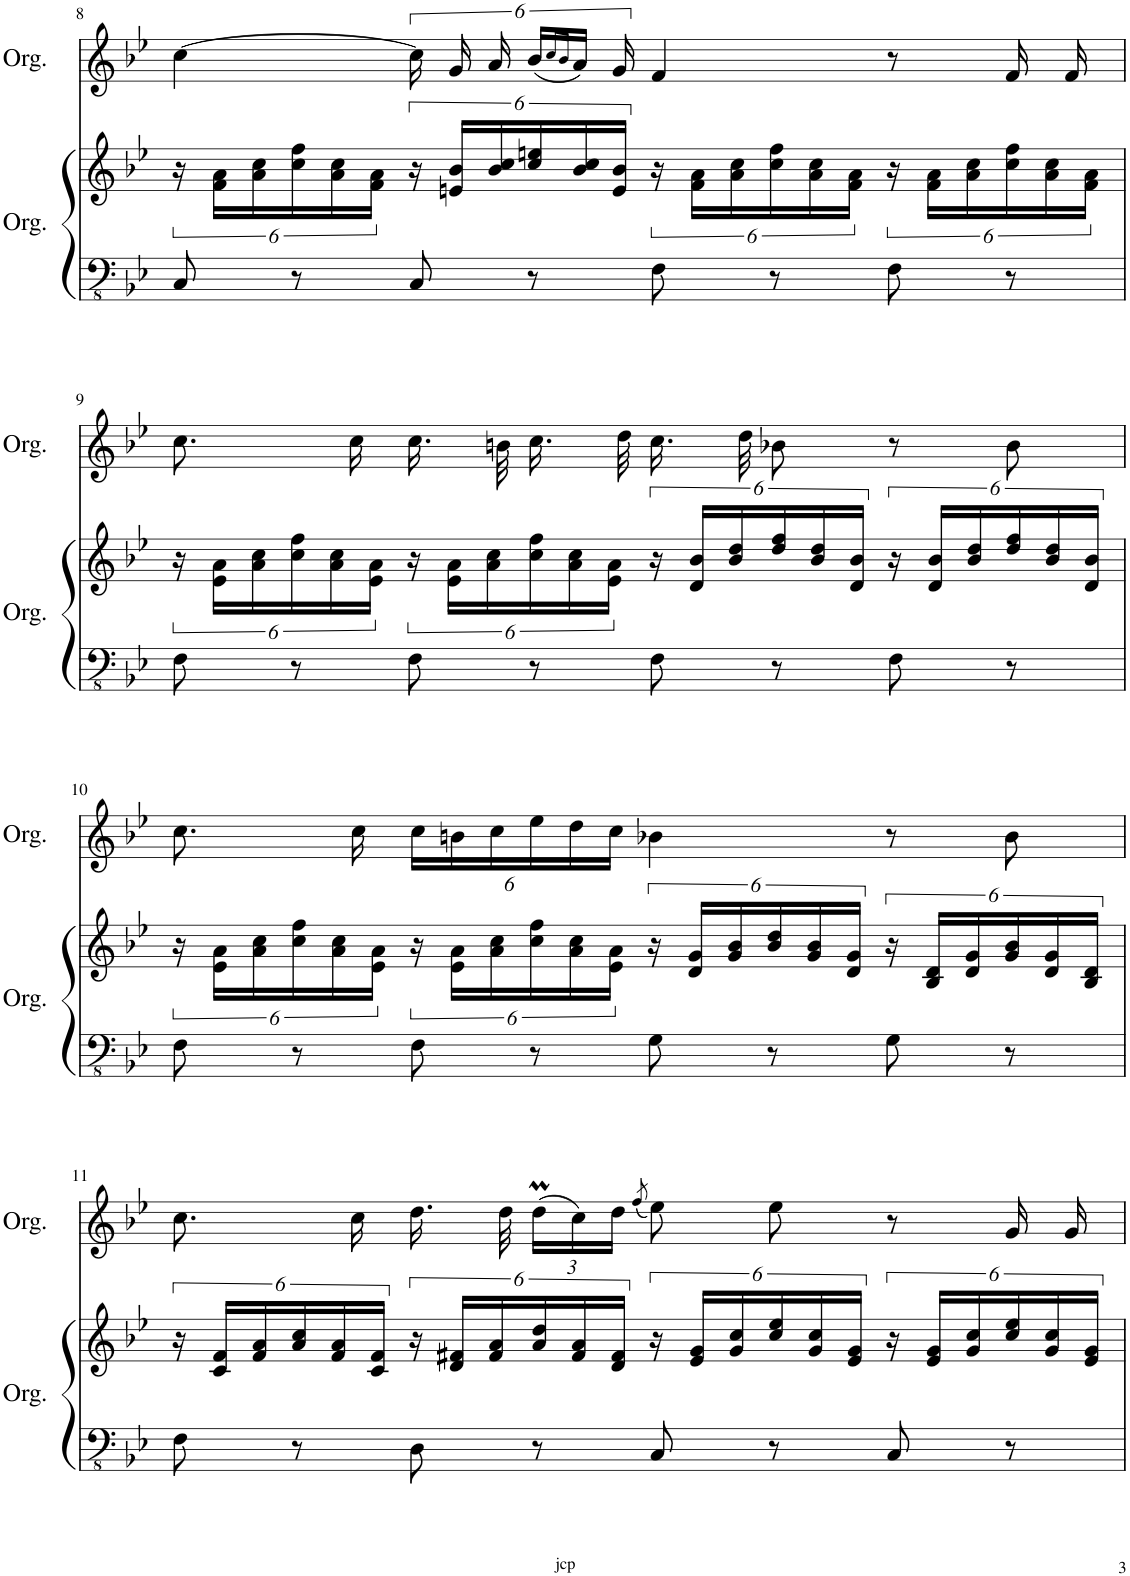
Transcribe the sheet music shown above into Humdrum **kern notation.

**kern	**kern	**kern
*part2	*part2	*part1
*staff3	*staff2	*staff1
*I"Orgue à tuyaux	*	*I"Orgue
*I'Org.	*	*I'Org.
!!LO:PB:g=z
*clefFv4	*clefG2	*clefG2
*k[b-e-]	*k[b-e-]	*k[b-e-]
*M4/4	*M4/4	*M4/4
*met(c)	*met(c)	*met(c)
=8	=8	=8
8CC/	24r	[4cc\
.	24f\ 24a\LL	.
.	24a\ 24cc\	.
8r	24cc\ 24ff\	.
.	24a\ 24cc\	.
.	24f\ 24a\JJ	.
8CC/	24r	24cc\]
.	24en/ 24b-/LL	24g/
.	24b-/ 24cc/	24a/
8r	24cc/ 24een/	(24b-/LL
.	.	16qcc/LL
.	.	16qb-/JJ
.	24b-/ 24cc/	24a/JJ)
.	24e/ 24b-/JJ	24g/
8FF\	24r	4f/
.	24f\ 24a\LL	.
.	24a\ 24cc\	.
8r	24cc\ 24ff\	.
.	24a\ 24cc\	.
.	24f\ 24a\JJ	.
8FF\	24r	8r
.	24f\ 24a\LL	.
.	24a\ 24cc\	.
8r	24cc\ 24ff\	16f/
.	24a\ 24cc\	.
.	.	16f/
.	24f\ 24a\JJ	.
!!LO:LB:g=z
=9	=9	=9
8FF\	24r	8.cc\
.	24e-\ 24a\LL	.
.	24a\ 24cc\	.
8r	24cc\ 24ff\	.
.	24a\ 24cc\	.
.	.	16cc\
.	24e-\ 24a\JJ	.
8FF\	24r	16.cc\
.	24e-\ 24a\LL	.
.	24a\ 24cc\	.
.	.	32bn\
8r	24cc\ 24ff\	16.cc\
.	24a\ 24cc\	.
.	24e-\ 24a\JJ	.
.	.	32dd\
8FF\	24r	16.cc\
.	24d/ 24b-/LL	.
.	24b-/ 24dd/	.
.	.	32dd\
8r	24dd/ 24ff/	8b-X\
.	24b-/ 24dd/	.
.	24d/ 24b-/JJ	.
8FF\	24r	8r
.	24d/ 24b-/LL	.
.	24b-/ 24dd/	.
8r	24dd/ 24ff/	8b-\
.	24b-/ 24dd/	.
.	24d/ 24b-/JJ	.
!!LO:LB:g=z
=10	=10	=10
8FF\	24r	8.cc\
.	24e-\ 24a\LL	.
.	24a\ 24cc\	.
8r	24cc\ 24ff\	.
.	24a\ 24cc\	.
.	.	16cc\
.	24e-\ 24a\JJ	.
*	*	*Xbrackettup
8FF\	24r	24cc\LL
.	24e-\ 24a\LL	24bn\
.	24a\ 24cc\	24cc\
8r	24cc\ 24ff\	24ee-\
.	24a\ 24cc\	24dd\
.	24e-\ 24a\JJ	24cc\JJ
8GG\	24r	4b-X\
.	24d/ 24g/LL	.
.	24g/ 24b-/	.
8r	24b-/ 24dd/	.
.	24g/ 24b-/	.
.	24d/ 24g/JJ	.
8GG\	24r	8r
.	24B-/ 24d/LL	.
.	24d/ 24g/	.
8r	24g/ 24b-/	8b-\
.	24d/ 24g/	.
.	24B-/ 24d/JJ	.
!!LO:LB:g=z
=11	=11	=11
8FF\	24r	8.cc\
.	24c/ 24f/LL	.
.	24f/ 24a/	.
8r	24a/ 24cc/	.
.	24f/ 24a/	.
.	.	16cc\
.	24c/ 24f/JJ	.
8DD\	24r	16.dd\
.	24d/ 24f#X/LL	.
.	24f#/ 24a/	.
.	.	32dd\
8r	24a/ 24dd/	(24ddm\LL
.	24f#/ 24a/	24cc\)
.	24d/ 24f#/JJ	24dd\JJ
.	.	(8qff/
8CC/	24r	8ee-\)
.	24e-/ 24g/LL	.
.	24g/ 24cc/	.
8r	24cc/ 24ee-/	8ee-\
.	24g/ 24cc/	.
.	24e-/ 24g/JJ	.
8CC/	24r	8r
.	24e-/ 24g/LL	.
.	24g/ 24cc/	.
8r	24cc/ 24ee-/	16g/
.	24g/ 24cc/	.
.	.	16g/
.	24e-/ 24g/JJ	.
=	=	=
*-	*-	*-
